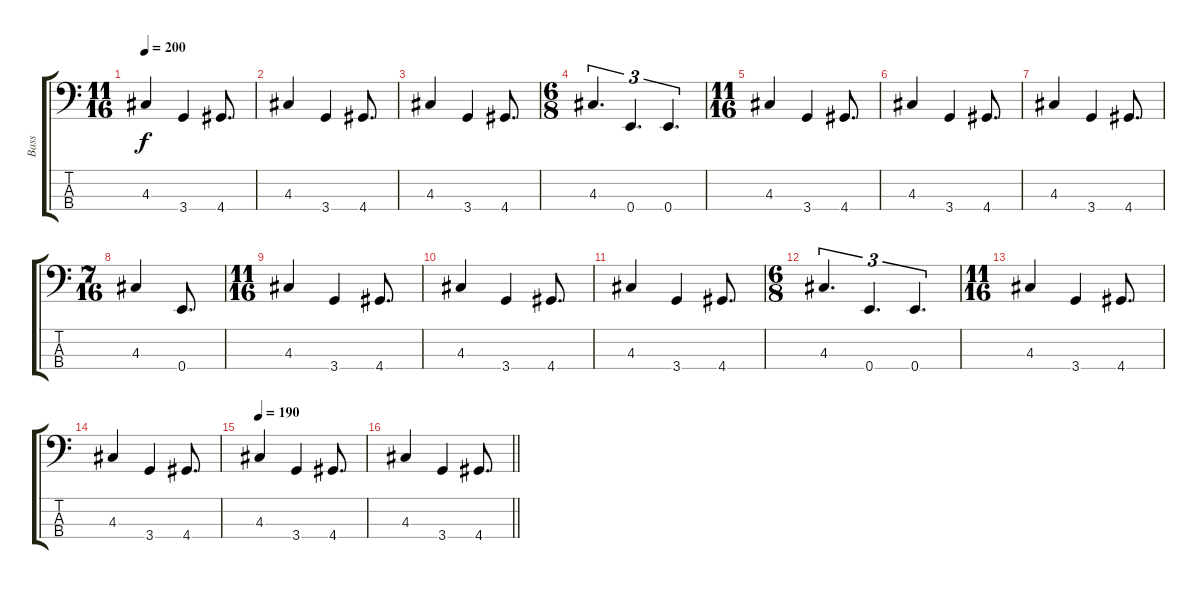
\track ("Bass" "Bass") {instrument electricbasspick}
\staff {score tabs}
\tuning (G2 D2 A1 E1) {hide}
\ts (11 16)
\tempo 200
\clef f4
\ks c
4.3.4{dy f} 3.4.4 4.4.8{d} |
4.3.4 3.4.4 4.4.8{d} |
4.3.4 3.4.4 4.4.8{d} |
\ts (6 8)
4.3.4{d tu (3 2)} 0.4.4{d tu (3 2)} 0.4.4{d tu (3 2)} |
\ts (11 16)
4.3.4 3.4.4 4.4.8{d} |
4.3.4 3.4.4 4.4.8{d} |
4.3.4 3.4.4 4.4.8{d} |
\ts (7 16)
4.3.4 0.4.8{d} |
\ts (11 16)
4.3.4 3.4.4 4.4.8{d} |
4.3.4 3.4.4 4.4.8{d} |
4.3.4 3.4.4 4.4.8{d} |
\ts (6 8)
4.3.4{d tu (3 2)} 0.4.4{d tu (3 2)} 0.4.4{d tu (3 2)} |
\ts (11 16)
4.3.4 3.4.4 4.4.8{d} |
4.3.4 3.4.4 4.4.8{d} |
\tempo 190
4.3.4 3.4.4 4.4.8{d} |
\barLineRight lightlight
4.3.4 3.4.4 4.4.8{d}
